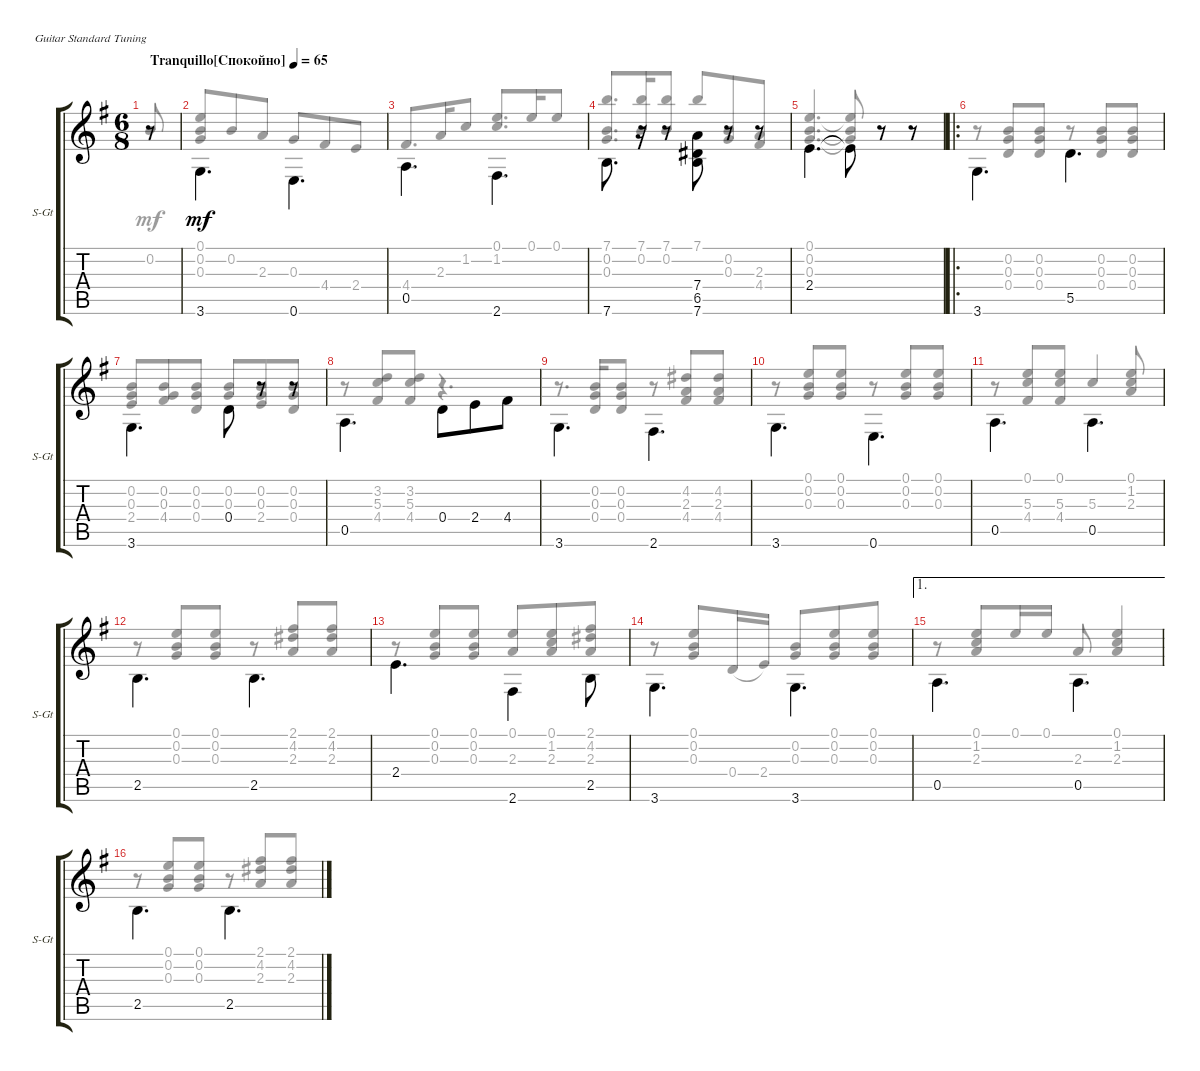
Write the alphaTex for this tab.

\defaultSystemsLayout 4
\bracketExtendMode groupsimilarinstruments
\useSystemSignSeparator
\singleTrackTrackNamePolicy allsystems
\multiTrackTrackNamePolicy allsystems
\firstSystemTrackNameOrientation horizontal
\otherSystemsTrackNameOrientation horizontal
\track ("Steel Guitar" "S-Gt") {instrument acousticguitarsteel}
\staff {score tabs}
\tuning (E4 B3 G3 D3 A2 E2)
\voice
\ts (6 8)
\ac
\tempo (65 "Tranquillo[Спокойно]")
\clef g2
\ks eminor
r.8{dy mf instrument acousticguitarsteel} |
3.6.4{d beam invert} 0.6.4{d beam invert} |
0.5.4{d beam invert} 2.6.4{d beam invert} |
7.6.8{d beam invert} r.16{beam invert} r.8{beam invert} (7.6 6.5 7.4).8{beam invert} r.8{beam invert} r.8{beam invert} |
2.4.4{d beam invert} 2.4{t}.8{beam invert} r.8 r.8 |
\ro
3.6.4{d beam invert} 5.5.4{d beam invert} |
3.6.4{d beam invert} 0.4.8{beam invert} r.8 r.8 |
0.5.4{d beam invert} 0.4.8 2.4.8 4.4.8{beam invert} |
3.6.4{d beam invert} 2.6.4{d beam invert} |
3.6.4{d beam invert} 0.6.4{d beam invert} |
0.5.4{d beam invert} 0.5.4{d beam invert} |
2.5.4{d beam invert} 2.5.4{d beam invert} |
2.4.4{d beam invert} 2.6.4{beam invert} 2.5.8{beam invert} |
3.6.4{d beam invert} 3.6.4{d beam invert} |
\ae 1
0.5.4{d beam invert} 0.5.4{d beam invert} |
2.5.4{d beam invert} 2.5.4{d beam invert}
\voice
\clef g2
\ottava regular
\simile none
\ks eminor
0.2.8{dy mf beam invert} |
(0.3 0.2 0.1).8{beam invert} 0.2.8{beam invert} 2.3.8{beam invert} 0.3.8{beam invert} 4.4.8{beam invert} 2.4.8{beam invert} |
4.4.8{d beam invert} 2.3.16{beam invert} 1.2.8{beam invert} (1.2 0.1).8{d beam invert} 0.1.16{beam invert} 0.1.8{beam invert} |
(7.1 0.2 0.3).8{d beam invert} (7.1 0.2).16{beam invert} (7.1 0.2).8{beam invert} 7.1.8{beam invert} (0.2 0.3).8{beam invert} (2.3 4.4).8{beam invert} |
(0.3 0.2 0.1).4{d beam invert} (0.3{t} 0.2{t} 0.1{t}).8{beam invert} r.8 r.8 |
r.8 (0.4 0.3 0.2).8{beam invert} (0.2 0.3 0.4).8 r.8 (0.4 0.3 0.2).8 (0.3 0.2 0.4).8{beam invert} |
(2.4 0.3 0.2).8 (4.4 0.3 0.2).8 (0.3 0.4 0.2).8{beam invert} (0.2 0.3).8 (2.4 0.3 0.2).8 (0.2 0.3 0.4).8{beam invert} |
r.8 (4.4 5.3 3.2).8{beam invert} (3.2 5.3 4.4).8 r.4{d} |
r.8{d} (0.4 0.3 0.2).16 (0.2 0.3 0.4).8{beam invert} r.8 (4.4 2.3 4.2).8{beam invert} (4.2 2.3 4.4).8 |
r.8 (0.3 0.1 0.2).8{beam invert} (0.2 0.1 0.3).8 r.8 (0.3 0.2 0.1).8{beam invert} (0.1 0.3 0.2).8 |
r.8{beam invert} (4.4 5.3 0.1).8 (0.1 5.3 4.4).8{beam invert} 5.3.4{beam invert} (2.3 1.2 0.1).8{beam invert} |
r.8 (0.3 0.2 0.1).8 (0.1 0.2 0.3).8{beam invert} r.8 (2.3 4.2 2.1).8 (2.1 4.2 2.3).8{beam invert} |
r.8 (0.3 0.2 0.1).8 (0.1 0.2 0.3).8{beam invert} (2.3 0.1).8 (0.1 1.2 2.3).8 (2.3 4.2 2.1).8{beam invert} |
r.8 (0.3 0.2 0.1).8 0.4.16{legatoorigin} 2.4.16{beam invert} (0.3 0.2).8 (0.2 0.3 0.1).8 (0.1 0.2 0.3).8{beam invert} |
r.8 (2.3 1.2 0.1).8 0.1.16{beam invert} 0.1.16 2.3.8{beam invert} (2.3 1.2 0.1).4{beam invert} |
r.8 (0.3 0.2 0.1).8 (0.1 0.2 0.3).8{beam invert} r.8 (2.3 4.2 2.1).8 (2.1 4.2 2.3).8{beam invert}
